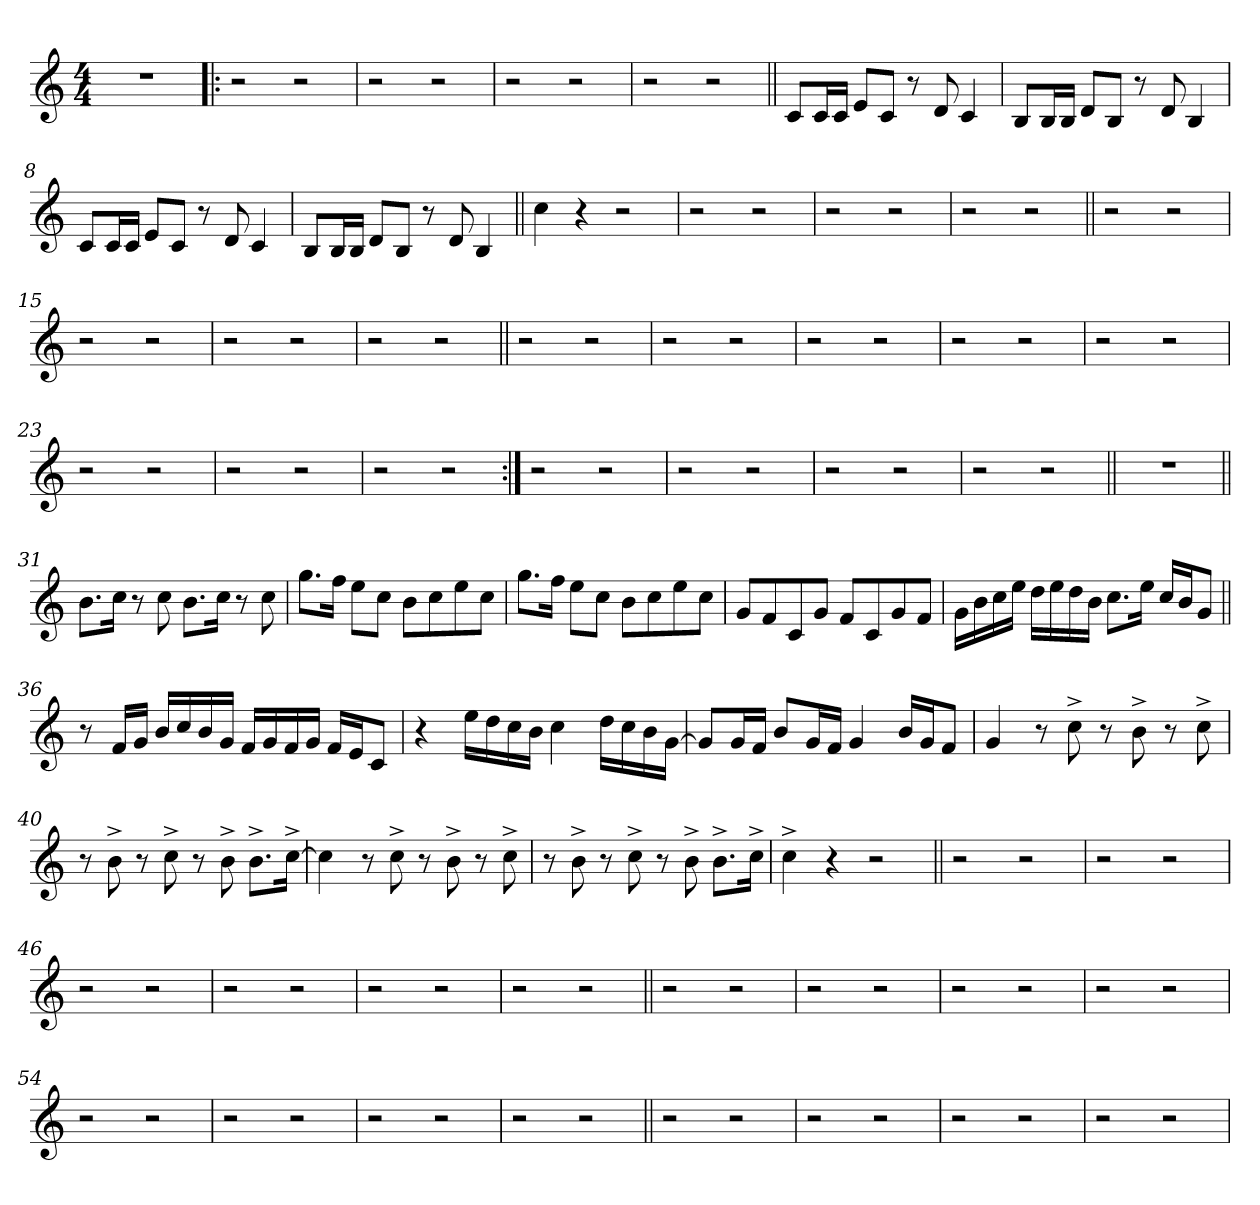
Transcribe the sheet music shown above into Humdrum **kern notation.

**kern
*part1
*staff1
!!LO:PB:g=z
*clefG2
*k[]
*C:
*M4/4
*MM136
=1
1r
=2!|:
2r
2r
=3
2r
2r
=4
2r
2r
=5
2r
2r
=6||
8ci/L
16ci/L
16ci/JJ
8ei/L
8ci/J
8r
8di/
4ci/
=7
8Bi/L
16Bi/L
16Bi/JJ
8di/L
8Bi/J
8r
8di/
4Bi/
=8
8ci/L
16ci/L
16ci/JJ
8ei/L
8ci/J
8r
8di/
4ci/
!!LO:LB:g=z
=9
8Bi/L
16Bi/L
16Bi/JJ
8di/L
8Bi/J
8r
8di/
4Bi/
=10||
4cci\
4r
2r
=11
2r
2r
=12
2r
2r
=13
2r
2r
=14||
2r
2r
=15
2r
2r
=16
2r
2r
=17
2r
2r
=18||
2r
2r
!!LO:LB:g=z
=19
2r
2r
=20
2r
2r
=21
2r
2r
=22
2r
2r
=23
2r
2r
=24
2r
2r
=25
2r
2r
=26:|!
2r
2r
=27
2r
2r
=28
2r
2r
=29
2r
2r
!!LO:LB:g=z
=30||
1r
=31||
8.bi\L
16cci\Jk
8r
8cci\
8.bi\L
16cci\Jk
8r
8cci\
=32
8.ggi\L
16ffi\Jk
8eei\L
8cci\J
8bi\L
8cci\
8eei\
8cci\J
=33
8.ggi\L
16ffi\Jk
8eei\L
8cci\J
8bi\L
8cci\
8eei\
8cci\J
=34
8gi/L
8fi/
8ci/
8gi/J
8fi/L
8ci/
8gi/
8fi/J
=35
16gi\LL
16bi\
16cci\
16eei\JJ
16ddi\LL
16eei\
16ddi\
16bi\JJ
8.cci\L
16eei\Jk
16cci/LL
16bi/J
8gi/J
!!LO:LB:g=z
=36||
8r
16fi/LL
16gi/JJ
16bi/LL
16cci/
16bi/
16gi/JJ
16fi/LL
16gi/
16fi/
16gi/JJ
16fi/LL
16ei/J
8ci/J
=37
4r
16eei\LL
16ddi\
16cci\
16bi\JJ
4cci\
16ddi\LL
16cci\
16bi\
[>16gi\JJ
=38
8gi/L]
16gi/L
16fi/JJ
8bi/L
16gi/L
16fi/JJ
4gi/
16bi/LL
16gi/J
8fi/J
=39
4gi/
8r
8cc^i\
8r
8b^i\
8r
8cc^i\
=40
8r
8b^i\
8r
8cc^i\
8r
8b^i\
8.b^i\L
[>16cc^i\Jk
=41
4cci\]
8r
8cc^i\
8r
8b^i\
8r
8cc^i\
!!LO:LB:g=z
=42
8r
8b^i\
8r
8cc^i\
8r
8b^i\
8.b^i\L
16cc^i\Jk
=43
4cc^i\
4r
2r
=44||
2r
2r
=45
2r
2r
=46
2r
2r
=47
2r
2r
=48
2r
2r
=49
2r
2r
=50||
2r
2r
=51
2r
2r
!!LO:LB:g=z
=52
2r
2r
=53
2r
2r
=54
2r
2r
=55
2r
2r
=56
2r
2r
=57
2r
2r
=58||
2r
2r
=59
2r
2r
=60
2r
2r
=61
2r
2r
=
*-
